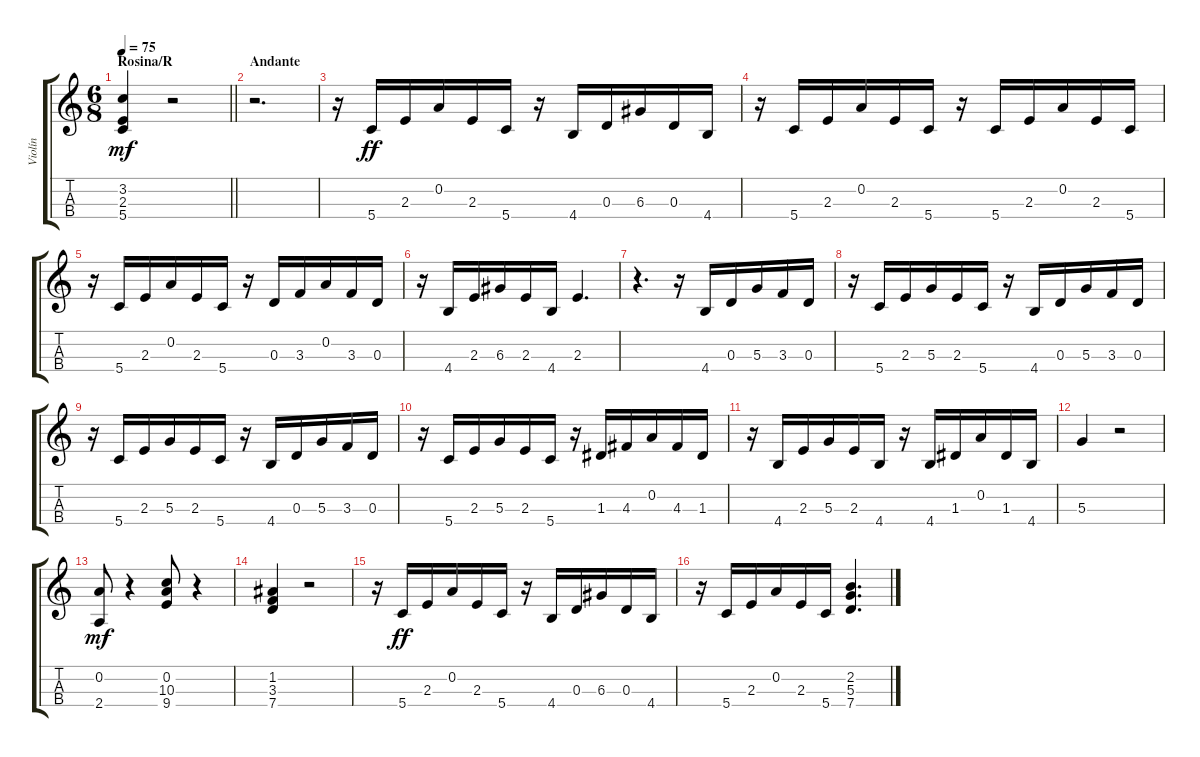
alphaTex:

\track ("Violín" "Violín") {instrument violin}
\staff {score tabs}
\tuning (E5 A4 D4 G3) {hide}
\ts (6 8)
\section ("" "Rosina/R")
\tempo 75
\clef g2
\barLineRight lightlight
\ks c
(3.2 2.3 5.4).4{dy mf} r.2 |
\section ("" "Andante")
r.2{d} |
r.16 5.4.16{dy ff} 2.3.16 0.2.16 2.3.16 5.4.16 r.16 4.4.16 0.3.16 6.3.16 0.3.16 4.4.16 |
r.16 5.4.16 2.3.16 0.2.16 2.3.16 5.4.16 r.16 5.4.16 2.3.16 0.2.16 2.3.16 5.4.16 |
r.16 5.4.16 2.3.16 0.2.16 2.3.16 5.4.16 r.16 0.3.16 3.3.16 0.2.16 3.3.16 0.3.16 |
r.16 4.4.16 2.3.16 6.3.16 2.3.16 4.4.16 2.3.4{d} |
r.4{d} r.16 4.4.16 0.3.16 5.3.16 3.3.16 0.3.16 |
r.16 5.4.16 2.3.16 5.3.16 2.3.16 5.4.16 r.16 4.4.16 0.3.16 5.3.16 3.3.16 0.3.16 |
r.16 5.4.16 2.3.16 5.3.16 2.3.16 5.4.16 r.16 4.4.16 0.3.16 5.3.16 3.3.16 0.3.16 |
r.16 5.4.16 2.3.16 5.3.16 2.3.16 5.4.16 r.16 1.3.16 4.3.16 0.2.16 4.3.16 1.3.16 |
r.16 4.4.16 2.3.16 5.3.16 2.3.16 4.4.16 r.16 4.4.16 1.3.16 0.2.16 1.3.16 4.4.16 |
5.3.4 r.2 |
(0.2 2.4).8{dy mf} r.4 (0.2 10.3 9.4).8 r.4 |
(1.2 3.3 7.4).4 r.2 |
r.16 5.4.16{dy ff} 2.3.16 0.2.16 2.3.16 5.4.16 r.16 4.4.16 0.3.16 6.3.16 0.3.16 4.4.16 |
r.16 5.4.16 2.3.16 0.2.16 2.3.16 5.4.16 (2.2 5.3 7.4).4{d}
